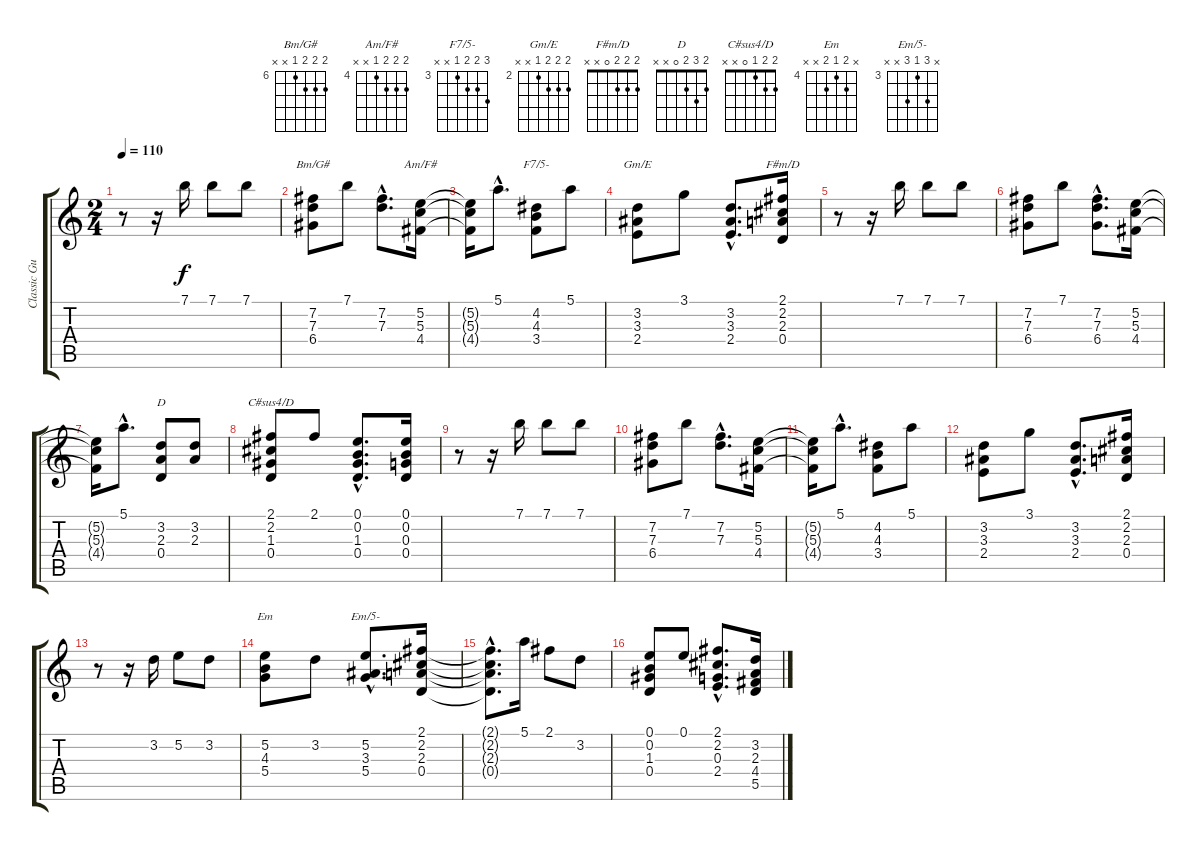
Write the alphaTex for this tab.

\track ("Classic Guitar" "Classic Gu") {instrument acousticguitarnylon}
\staff {score tabs}
\tuning (E4 B3 G3 D3 A2 E2) {hide}
\chord ("Bm/G#" 7 7 7 6 x x) {firstfret 6}
\chord ("Am/F#" 5 5 5 4 x x) {firstfret 4}
\chord ("F7/5-" 5 4 4 3 x x) {firstfret 3}
\chord ("Gm/E" 3 3 3 2 x x) {firstfret 2}
\chord ("F#m/D" 2 2 2 0 x x)
\chord ("D" 2 3 2 0 x x)
\chord ("C#sus4/D" 2 2 1 0 x x)
\chord ("Em" x 5 4 5 x x) {firstfret 4}
\chord ("Em/5-" x 5 3 5 x x) {firstfret 3}
\ts (2 4)
\tempo 110
\clef g2
\ks c
r.8{dy f} r.16 7.1.16 7.1.8 7.1.8 |
(7.2 7.3 6.4).8{ch "Bm/G#"} 7.1.8 (7.2{hac} 7.3{hac}).8{d} (5.2 5.3 4.4).16{ch "Am/F#"} |
(5.2{t} 5.3{t} 4.4{t}).16 5.1{hac}.8{d} (4.2 4.3 3.4).8{ch "F7/5-"} 5.1.8 |
(3.2 3.3 2.4).8{ch "Gm/E"} 3.1.8 (3.2{hac} 3.3{hac} 2.4{hac}).8{d} (2.1 2.2 2.3 0.4).16{ch "F#m/D"} |
r.8 r.16 7.1.16 7.1.8 7.1.8 |
(7.2 7.3 6.4).8 7.1.8 (7.2{hac} 7.3{hac} 6.4{hac}).8{d} (5.2 5.3 4.4).16 |
(5.2{t} 5.3{t} 4.4{t}).16 5.1{hac}.8{d} (3.2 2.3 0.4).8{ch "D"} (3.2 2.3).8 |
(2.1 2.2 1.3 0.4).8{ch "C#sus4/D"} 2.1.8 (0.1{hac} 0.2{hac} 1.3{hac} 0.4{hac}).8{d} (0.1 0.2 0.3 0.4).16 |
r.8 r.16 7.1.16 7.1.8 7.1.8 |
(7.2 7.3 6.4).8 7.1.8 (7.2{hac} 7.3{hac}).8{d} (5.2 5.3 4.4).16 |
(5.2{t} 5.3{t} 4.4{t}).16 5.1{hac}.8{d} (4.2 4.3 3.4).8 5.1.8 |
(3.2 3.3 2.4).8 3.1.8 (3.2{hac} 3.3{hac} 2.4{hac}).8{d} (2.1 2.2 2.3 0.4).16 |
r.8 r.16 3.2.16 5.2.8 3.2.8 |
(5.2 4.3 5.4).8{ch "Em"} 3.2.8 (5.2{hac} 3.3{hac} 5.4{hac}).8{d ch "Em/5-"} (2.1 2.2 2.3 0.4).16 |
(2.1{hac t} 2.2{hac t} 2.3{hac t} 0.4{hac t}).8{d} 5.1.16 2.1.8 3.2.8 |
(0.1 0.2 1.3 0.4).8 0.1.8 (2.1{hac} 2.2{hac} 0.3{hac} 2.4{hac}).8{d} (3.2 2.3 4.4 5.5).16
